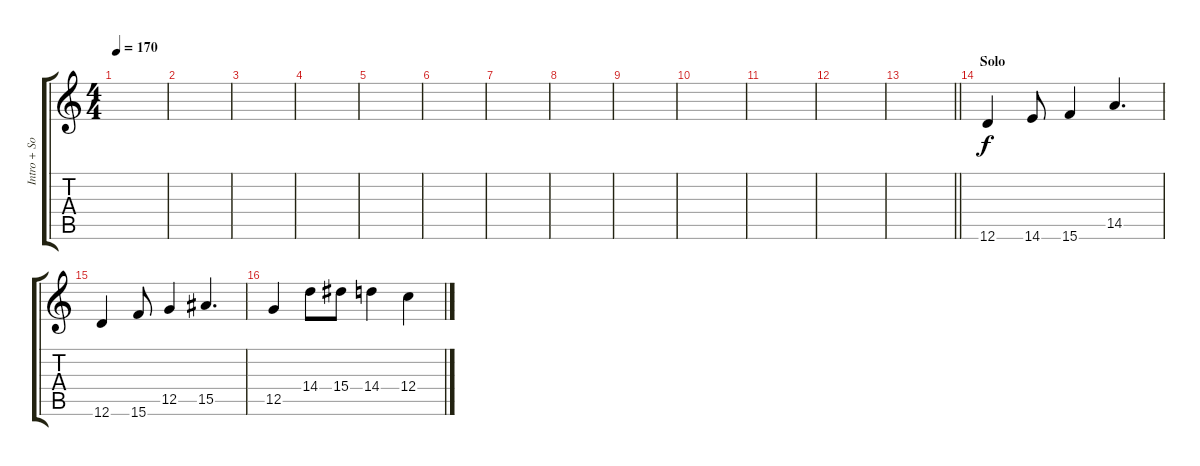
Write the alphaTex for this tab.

\track ("Intro + Solo" "Intro + So") {instrument electricguitarclean}
\staff {score tabs}
\tuning (D4 A3 F3 C3 G2 D2) {hide}
\ts (4 4)
\tempo 170
\clef g2
\ks c
|
|
|
|
|
|
|
|
|
|
|
|
\barLineRight lightlight
|
\section ("" "Solo")
12.6.4{volume 13 instrument distortionguitar} 14.6.8 15.6.4 14.5.4{d} |
12.6.4 15.6.8 12.5.4 15.5.4{d} |
12.5.4 14.4.8 15.4.8 14.4.4 12.4.4
